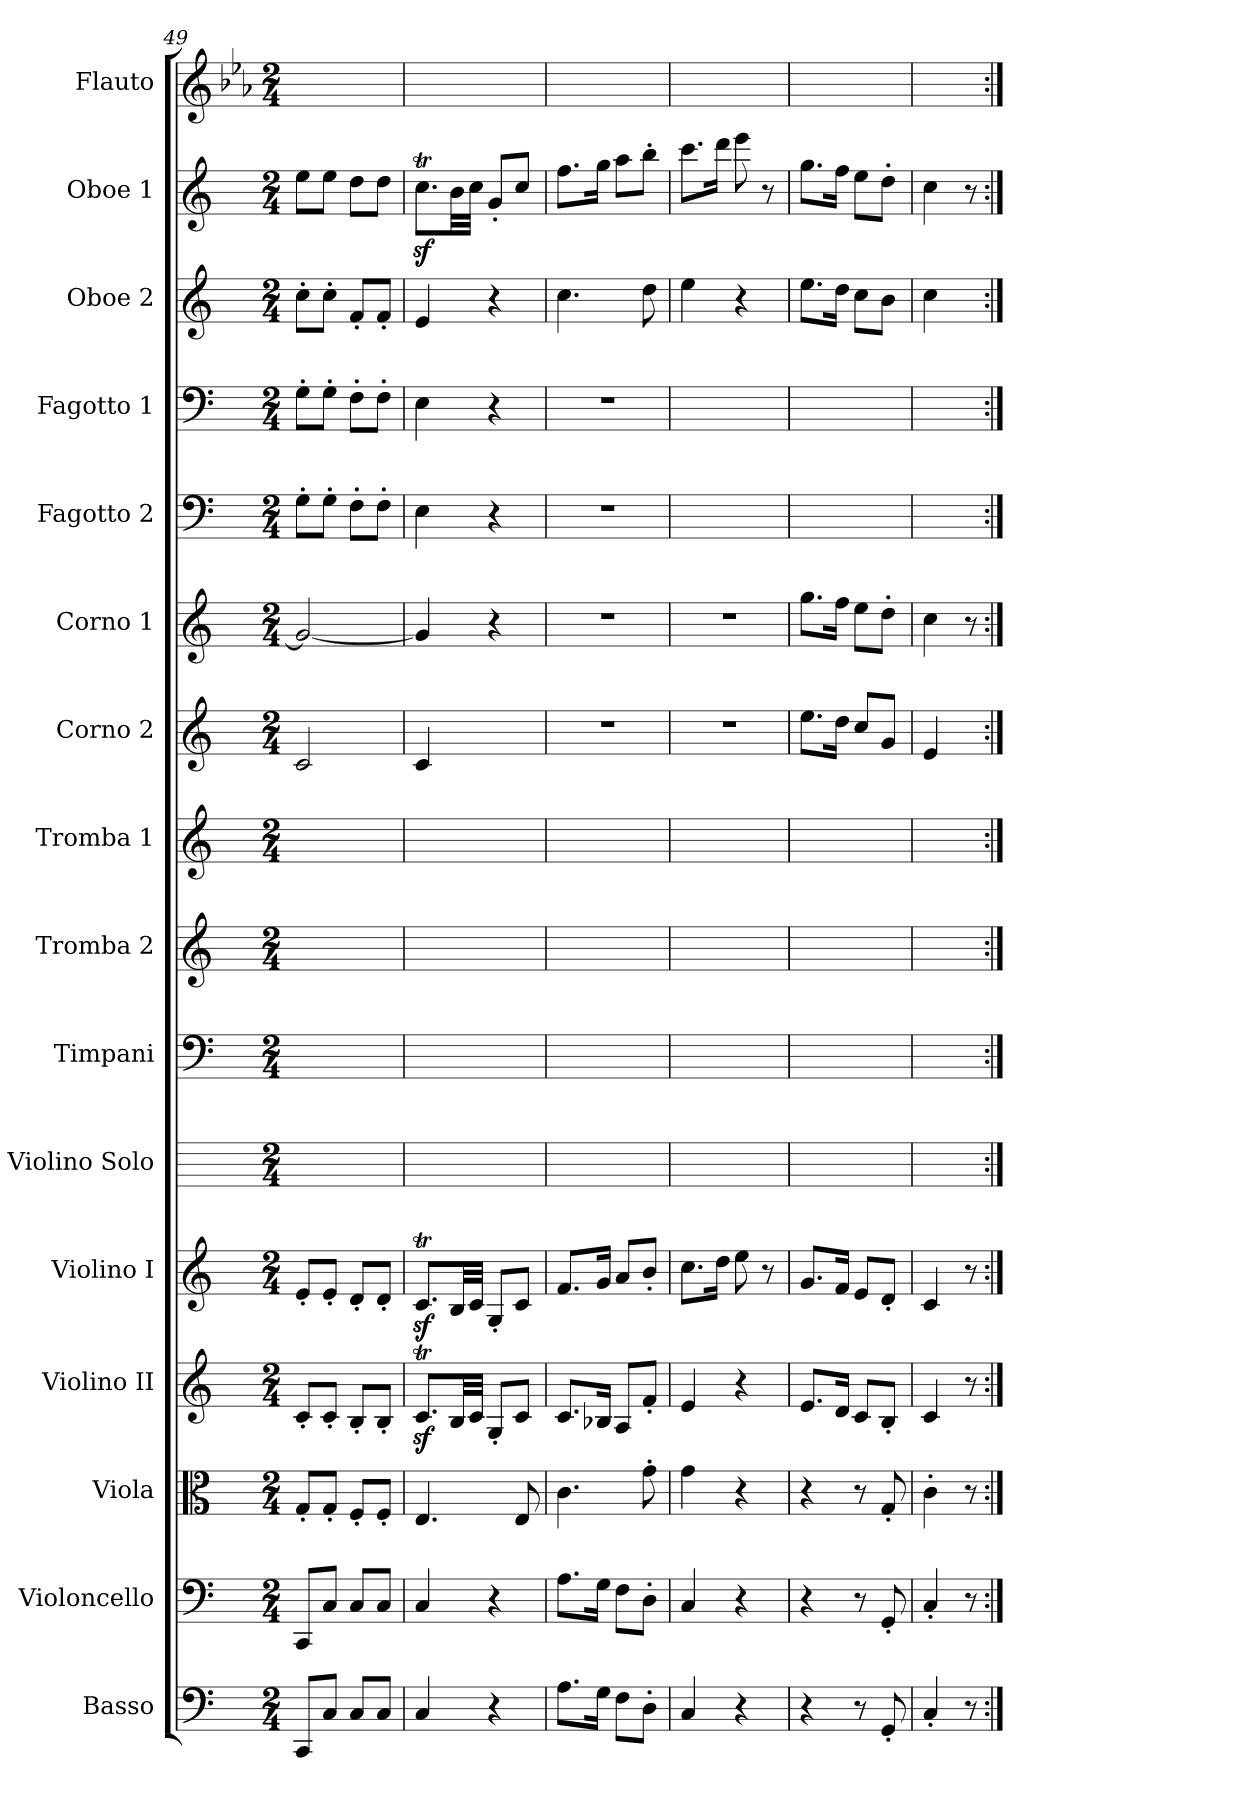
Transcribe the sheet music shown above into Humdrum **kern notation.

**kern	**kern	**kern	**kern	**kern	**kern	**kern	**kern	**kern	**kern	**kern	**kern	**kern	**kern	**kern	**kern
*part16	*part15	*part14	*part13	*part12	*part11	*part10	*part9	*part8	*part7	*part6	*part5	*part4	*part3	*part2	*part1
*staff16	*staff15	*staff14	*staff13	*staff12	*staff11	*staff10	*staff9	*staff8	*staff7	*staff6	*staff5	*staff4	*staff3	*staff2	*staff1
*I"Basso	*I"Violoncello	*I"Viola	*I"Violino II	*I"Violino I	*I"Violino Solo	*I"Timpani	*I"Tromba 2	*I"Tromba 1	*I"Corno 2	*I"Corno 1	*I"Fagotto 2	*I"Fagotto 1	*I"Oboe 2	*I"Oboe 1	*I"Flauto
*I'B	*I'Vc	*I'Vla	*I'Vln	*I'Vln	*I'Vln	*I'Timp	*	*	*	*	*	*	*I'Ob	*I'Ob	*I'Fl
*clefF4	*clefF4	*clefC3	*clefG2	*clefG2	*	*clefF4	*clefG2	*clefG2	*clefG2	*clefG2	*clefF4	*clefF4	*clefG2	*clefG2	*clefG2
*ITrd7c12	*	*	*	*	*	*	*	*	*ITrd7c12	*ITrd7c12	*	*	*	*	*
*k[]	*k[]	*k[]	*k[]	*k[]	*	*	*	*	*	*	*k[]	*k[]	*k[]	*k[]	*k[b-e-a-]
*M2/4	*M2/4	*M2/4	*M2/4	*M2/4	*M2/4	*M2/4	*M2/4	*M2/4	*M2/4	*M2/4	*M2/4	*M2/4	*M2/4	*M2/4	*M2/4
=49	=49	=49	=49	=49	=49	=49	=49	=49	=49	=49	=49	=49	=49	=49	=49
8CCC/L	8CC/L	8G'/L	8c'/L	8e'/L	2ryy	2ryy	2ryy	2ryy	2C	2G_	8G'\L	8G'\L	8cc'\L	8ee\L	2ryy
8CC/J	8C/J	8G'/J	8c'/J	8e'/J	.	.	.	.	.	.	8G'\J	8G'\J	8cc'\J	8ee\J	.
8CC/L	8C/L	8F'/L	8B'/L	8d'/L	.	.	.	.	.	.	8F'\L	8F'\L	8f'/L	8dd\L	.
8CC/J	8C/J	8F'/J	8B'/J	8d'/J	.	.	.	.	.	.	8F'\J	8F'\J	8f'/J	8dd\J	.
=50	=50	=50	=50	=50	=50	=50	=50	=50	=50	=50	=50	=50	=50	=50	=50
4CC	4C	4.E	8.czT/L	8.czT/L	2ryy	2ryy	2ryy	2ryy	4C	4G]	4E	4E	4e	8.cczT\L	2ryy
.	.	.	32B/LL	32B/LL	.	.	.	.	.	.	.	.	.	32b\LL	.
.	.	.	32c/JJJ	32c/JJJ	.	.	.	.	.	.	.	.	.	32cc\JJJ	.
4r	4r	.	8G'/L	8G'/L	.	.	.	.	4ryy	4r	4r	4r	4r	8g'/L	.
.	.	8E	8c/J	8c/J	.	.	.	.	.	.	.	.	.	8cc/J	.
=51	=51	=51	=51	=51	=51	=51	=51	=51	=51	=51	=51	=51	=51	=51	=51
8.AA\L	8.A\L	4.c	8.c/L	8.f/L	2ryy	2ryy	2ryy	2ryy	2r	2r	2r	2r	4.cc	8.ff\L	2ryy
16GG\Jk	16G\Jk	.	16B-X/Jk	16g/Jk	.	.	.	.	.	.	.	.	.	16gg\Jk	.
8FF\L	8F\L	.	8A/L	8a/L	.	.	.	.	.	.	.	.	.	8aa\L	.
8DD'\J	8D'\J	8g'	8f'/J	8b'/J	.	.	.	.	.	.	.	.	8dd	8bb'\J	.
=52	=52	=52	=52	=52	=52	=52	=52	=52	=52	=52	=52	=52	=52	=52	=52
4CC	4C	4g	4e	8.cc\L	2ryy	2ryy	2ryy	2ryy	2r	2r	2ryy	2ryy	4ee	8.ccc\L	2ryy
.	.	.	.	16dd\Jk	.	.	.	.	.	.	.	.	.	16ddd\Jk	.
4r	4r	4r	4r	8ee	.	.	.	.	.	.	.	.	4r	8eee	.
.	.	.	.	8r	.	.	.	.	.	.	.	.	.	8r	.
=53	=53	=53	=53	=53	=53	=53	=53	=53	=53	=53	=53	=53	=53	=53	=53
4r	4r	4r	8.e/L	8.g/L	2ryy	2ryy	2ryy	2ryy	8.e\L	8.g\L	2ryy	2ryy	8.ee\L	8.gg\L	2ryy
.	.	.	16d/Jk	16f/Jk	.	.	.	.	16d\Jk	16f\Jk	.	.	16dd\Jk	16ff\Jk	.
8r	8r	8r	8c/L	8e/L	.	.	.	.	8c/L	8e\L	.	.	8cc\L	8ee\L	.
8GGG'	8GG'	8G'	8B'/J	8d'/J	.	.	.	.	8G/J	8d'\J	.	.	8b\J	8dd'\J	.
=54	=54	=54	=54	=54	=54	=54	=54	=54	=54	=54	=54	=54	=54	=54	=54
4CC'	4C'	4c'	4c	4c	4.ryy	4.ryy	4.ryy	4.ryy	4E	4c	4.ryy	4.ryy	4cc	4cc	4.ryy
8r	8r	8r	8r	8r	.	.	.	.	8ryy	8r	.	.	8ryy	8r	.
=:|!	=:|!	=:|!	=:|!	=:|!	=:|!	=:|!	=:|!	=:|!	=:|!	=:|!	=:|!	=:|!	=:|!	=:|!	=:|!
*-	*-	*-	*-	*-	*-	*-	*-	*-	*-	*-	*-	*-	*-	*-	*-
